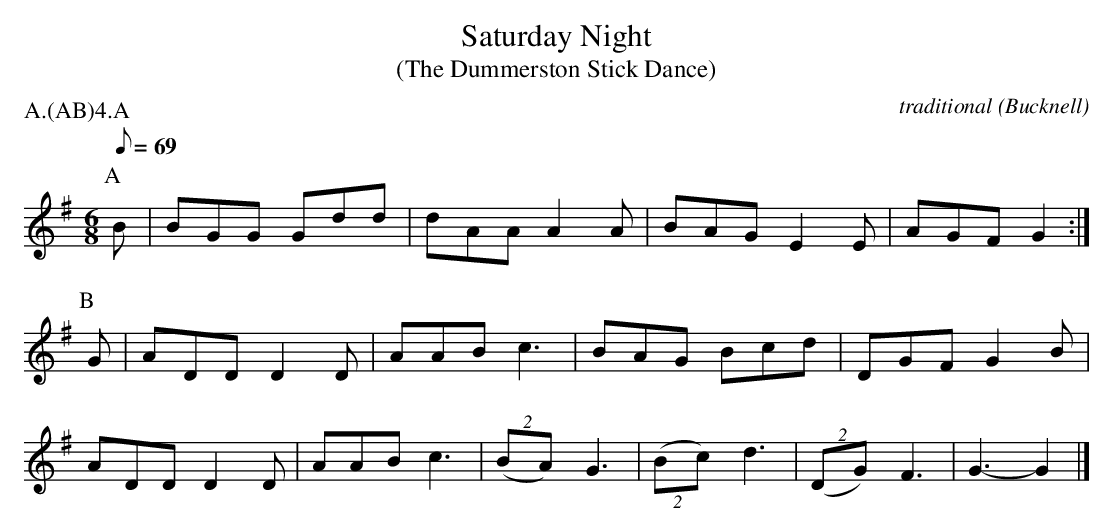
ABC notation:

X:1
T:Saturday Night
T:(The Dummerston Stick Dance)
M:6/8
L:1/8
Q:69
C:traditional
O:Bucknell
P:A.(AB)4.A
K:G
V:1     clef=treble
P:A
B | BGG Gdd | dAA A2 A | BAG E2 E | AGF G2 :|
P:B
G | ADD D2 D | AAB c3 | BAG Bcd | DGF G2B |
ADD D2 D | AAB c3 | (2(BA) G3 | (2(Bc) d3 | (2(DG) F3 | G3-G2 |]
